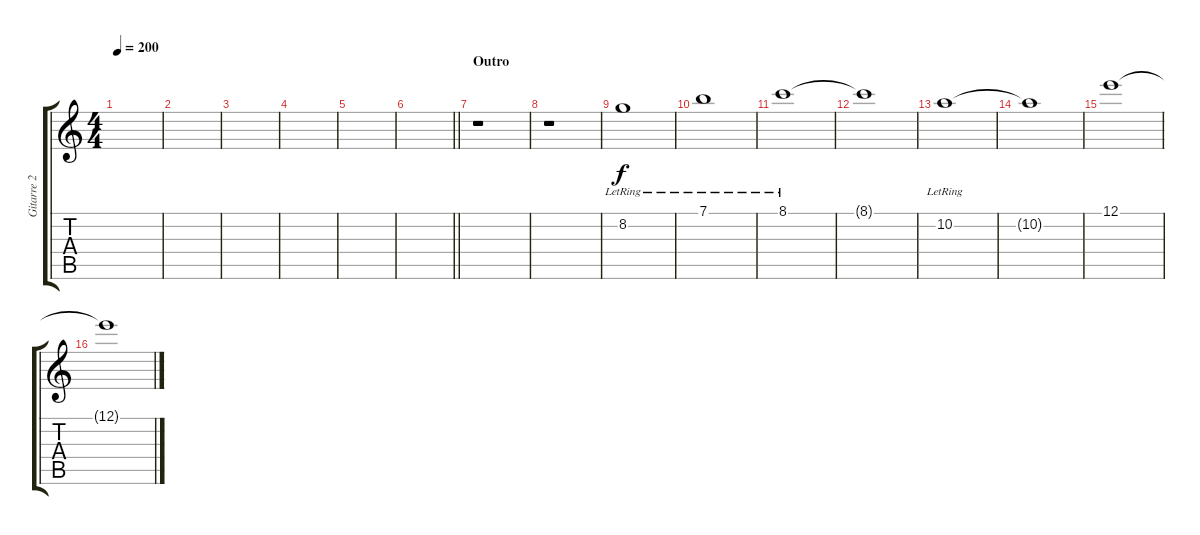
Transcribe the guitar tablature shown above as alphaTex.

\track ("Gitarre 2" "Gitarre 2") {instrument distortionguitar}
\staff {score tabs}
\tuning (E4 B3 G3 D3 A2 E2) {hide}
\ts (4 4)
\tempo 200
\clef g2
\ks c
|
|
|
|
|
\barLineRight lightlight
|
\section ("" "Outro")
r.1{volume 13 balance 12 instrument electricguitarclean} |
r.1 |
8.2{lr}.1 |
7.1{lr}.1 |
8.1{lr}.1 |
8.1{t}.1 |
10.2{lr}.1 |
10.2{t}.1 |
12.1.1 |
12.1{t}.1
